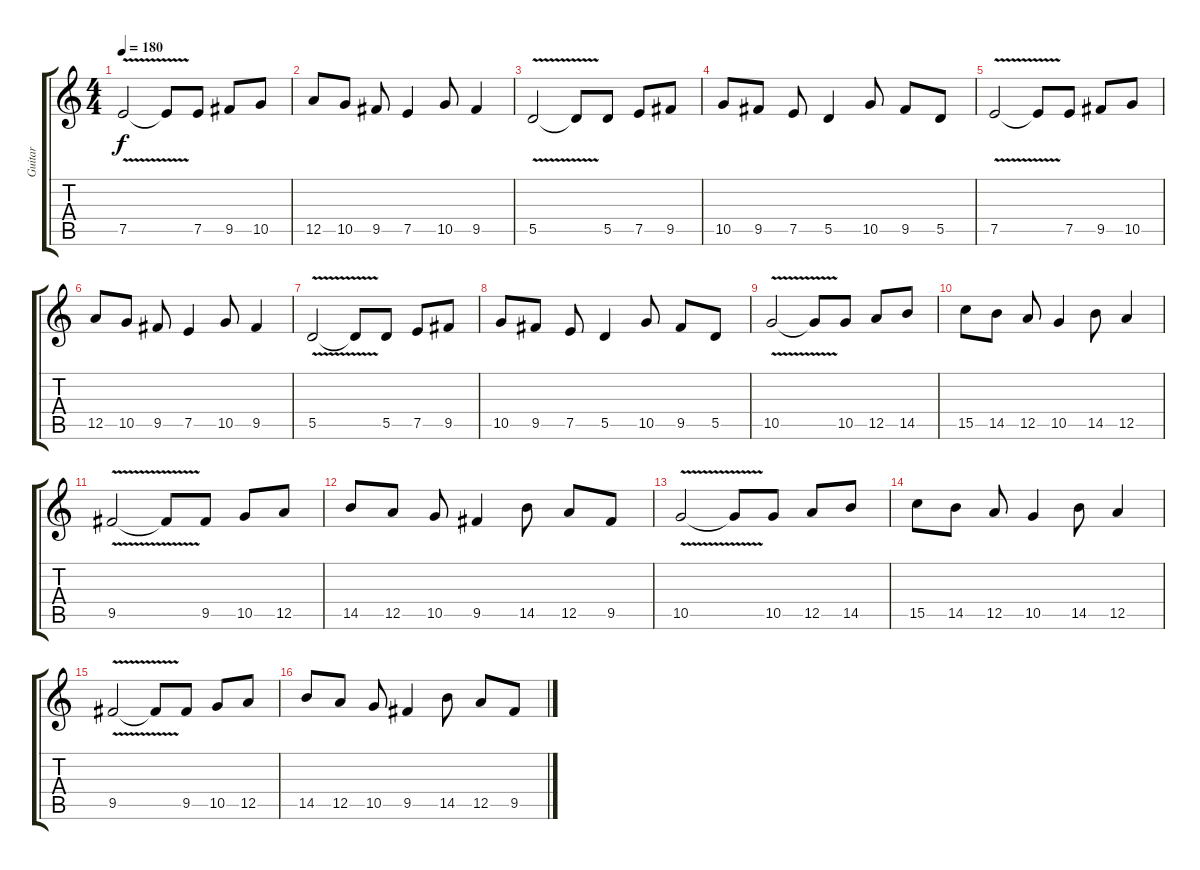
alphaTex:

\track ("Guitar" "Guitar") {instrument distortionguitar}
\staff {score tabs}
\tuning (E4 B3 G3 D3 A2 E2) {hide}
\ts (4 4)
\tempo 180
\clef g2
\ks c
7.5{v}.2{dy f} 7.5{t}.8 7.5.8 9.5.8 10.5.8 |
12.5.8 10.5.8 9.5.8 7.5.4 10.5.8 9.5.4 |
5.5{v}.2 5.5{t}.8 5.5.8 7.5.8 9.5.8 |
10.5.8 9.5.8 7.5.8 5.5.4 10.5.8 9.5.8 5.5.8 |
7.5{v}.2 7.5{t}.8 7.5.8 9.5.8 10.5.8 |
12.5.8 10.5.8 9.5.8 7.5.4 10.5.8 9.5.4 |
5.5{v}.2 5.5{t}.8 5.5.8 7.5.8 9.5.8 |
10.5.8 9.5.8 7.5.8 5.5.4 10.5.8 9.5.8 5.5.8 |
10.5{v}.2 10.5{t}.8 10.5.8 12.5.8 14.5.8 |
15.5.8 14.5.8 12.5.8 10.5.4 14.5.8 12.5.4 |
9.5{v}.2 9.5{t}.8 9.5.8 10.5.8 12.5.8 |
14.5.8 12.5.8 10.5.8 9.5.4 14.5.8 12.5.8 9.5.8 |
10.5{v}.2 10.5{t}.8 10.5.8 12.5.8 14.5.8 |
15.5.8 14.5.8 12.5.8 10.5.4 14.5.8 12.5.4 |
9.5{v}.2 9.5{t}.8 9.5.8 10.5.8 12.5.8 |
14.5.8 12.5.8 10.5.8 9.5.4 14.5.8 12.5.8 9.5.8
